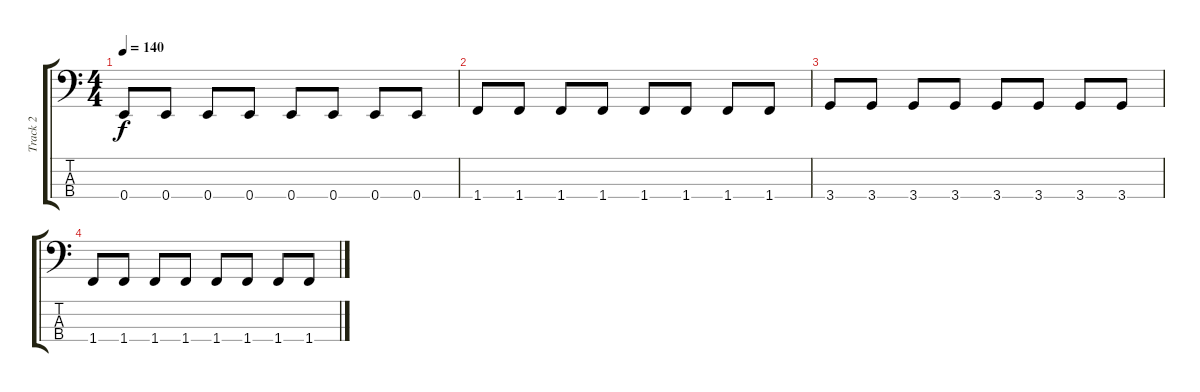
\track ("Track 2" "Track 2") {instrument acousticguitarsteel}
\staff {score tabs}
\tuning (G2 D2 A1 E1) {hide}
\ts (4 4)
\tempo 140
\clef f4
\ks c
0.4.8{dy f} 0.4.8 0.4.8 0.4.8 0.4.8 0.4.8 0.4.8 0.4.8 |
1.4.8 1.4.8 1.4.8 1.4.8 1.4.8 1.4.8 1.4.8 1.4.8 |
3.4.8 3.4.8 3.4.8 3.4.8 3.4.8 3.4.8 3.4.8 3.4.8 |
1.4.8 1.4.8 1.4.8 1.4.8 1.4.8 1.4.8 1.4.8 1.4.8
